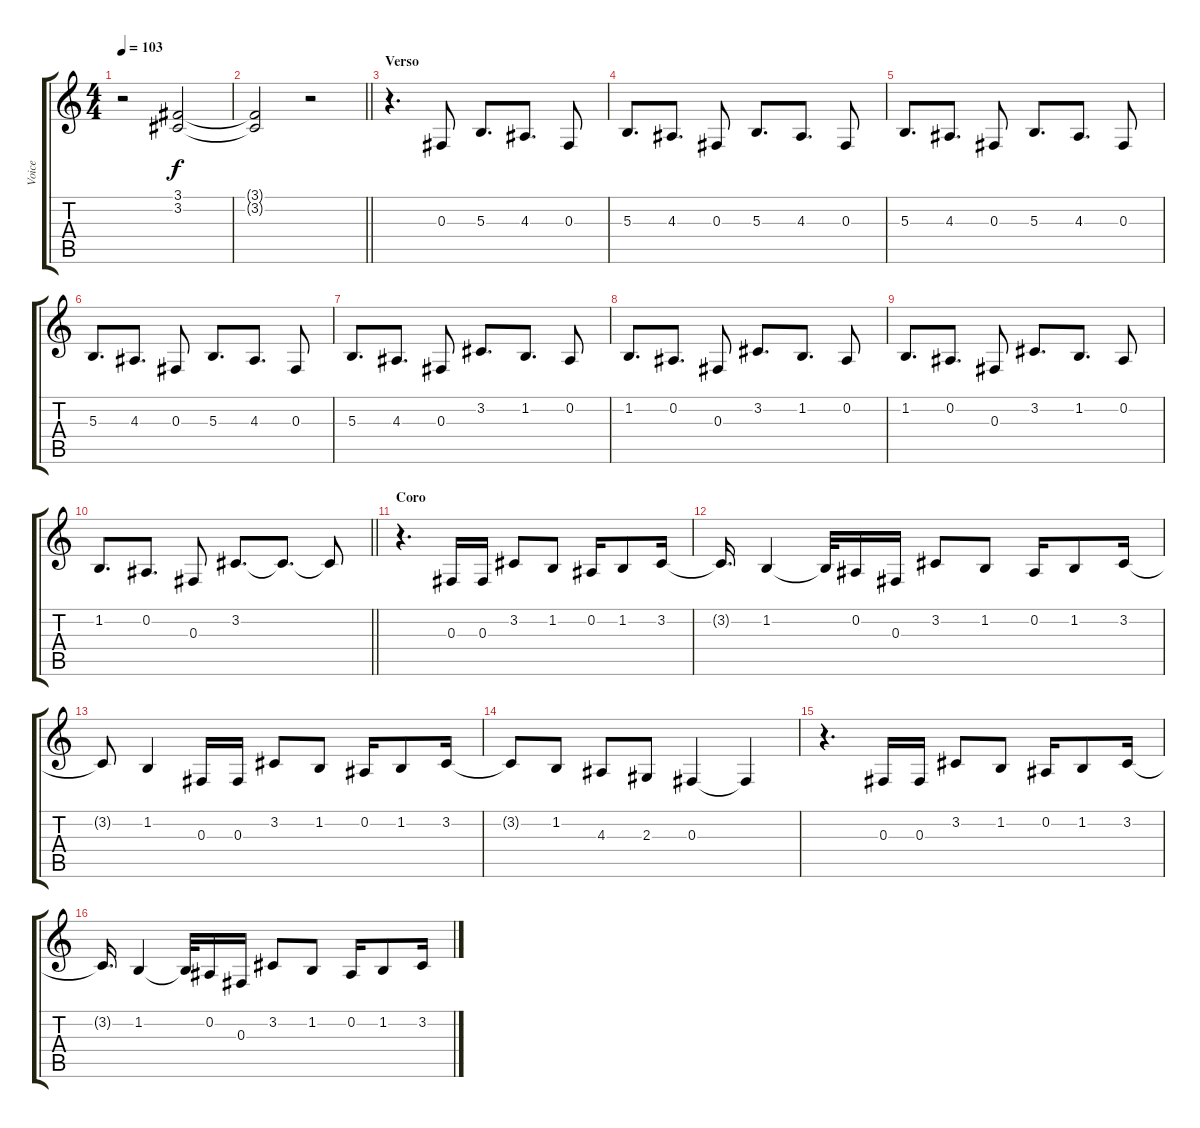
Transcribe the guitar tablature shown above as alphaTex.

\track ("Voice" "Voice") {instrument harmonica}
\staff {score tabs}
\tuning (Eb4 Bb3 Gb3 Db3 Ab2 Eb2) {hide}
\ts (4 4)
\tempo 103
\clef g2
\ks c
r.2{dy f} (3.1 3.2).2 |
\barLineRight lightlight
(3.1{t} 3.2{t}).2 r.2 |
\section ("" "Verso")
r.4{d} 0.3.8 5.3.8{d} 4.3.8{d} 0.3.8 |
5.3.8{d} 4.3.8{d} 0.3.8 5.3.8{d} 4.3.8{d} 0.3.8 |
5.3.8{d} 4.3.8{d} 0.3.8 5.3.8{d} 4.3.8{d} 0.3.8 |
5.3.8{d} 4.3.8{d} 0.3.8 5.3.8{d} 4.3.8{d} 0.3.8 |
5.3.8{d} 4.3.8{d} 0.3.8 3.2.8{d} 1.2.8{d} 0.2.8 |
1.2.8{d} 0.2.8{d} 0.3.8 3.2.8{d} 1.2.8{d} 0.2.8 |
1.2.8{d} 0.2.8{d} 0.3.8 3.2.8{d} 1.2.8{d} 0.2.8 |
\barLineRight lightlight
1.2.8{d} 0.2.8{d} 0.3.8 3.2.8{d} 3.2{t}.8{d} 3.2{t}.8 |
\section ("" "Coro")
r.4{d} 0.3.16 0.3.16 3.2.8 1.2.8 0.2.16 1.2.8 3.2.16 |
3.2{t}.16{d} 1.2.4 1.2{t}.32 0.2.16 0.3.16 3.2.8 1.2.8 0.2.16 1.2.8 3.2.16 |
3.2{t}.8 1.2.4 0.3.16 0.3.16 3.2.8 1.2.8 0.2.16 1.2.8 3.2.16 |
3.2{t}.8 1.2.8 4.3.8 2.3.8 0.3.4 0.3{t}.4 |
r.4{d} 0.3.16 0.3.16 3.2.8 1.2.8 0.2.16 1.2.8 3.2.16 |
3.2{t}.16{d} 1.2.4 1.2{t}.32 0.2.16 0.3.16 3.2.8 1.2.8 0.2.16 1.2.8 3.2.16
